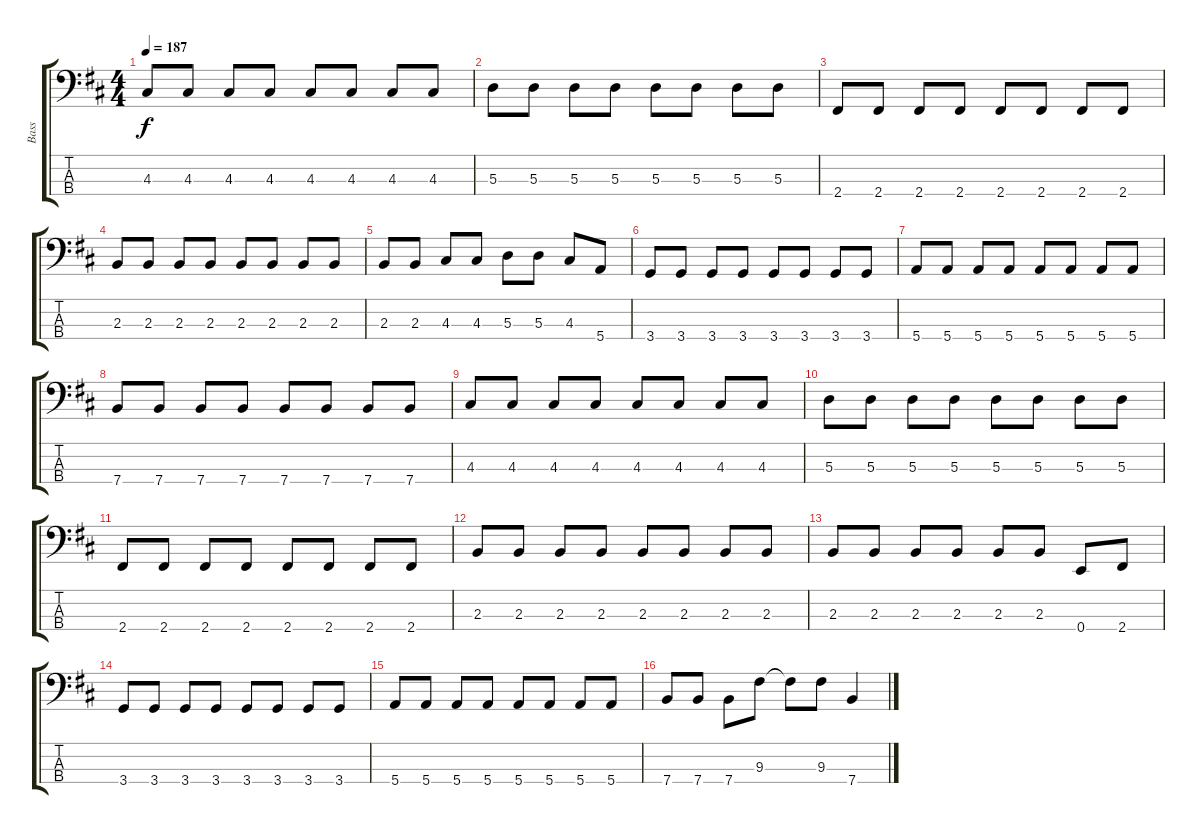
\track ("Bass" "Bass") {instrument overdrivenguitar}
\staff {score tabs}
\tuning (G2 D2 A1 E1) {hide}
\ts (4 4)
\tempo 187
\clef f4
\ks d
4.3.8{dy f} 4.3.8 4.3.8 4.3.8 4.3.8 4.3.8 4.3.8 4.3.8 |
5.3.8 5.3.8 5.3.8 5.3.8 5.3.8 5.3.8 5.3.8 5.3.8 |
2.4.8 2.4.8 2.4.8 2.4.8 2.4.8 2.4.8 2.4.8 2.4.8 |
2.3.8 2.3.8 2.3.8 2.3.8 2.3.8 2.3.8 2.3.8 2.3.8 |
2.3.8 2.3.8 4.3.8 4.3.8 5.3.8 5.3.8 4.3.8 5.4.8 |
3.4.8 3.4.8 3.4.8 3.4.8 3.4.8 3.4.8 3.4.8 3.4.8 |
5.4.8 5.4.8 5.4.8 5.4.8 5.4.8 5.4.8 5.4.8 5.4.8 |
7.4.8 7.4.8 7.4.8 7.4.8 7.4.8 7.4.8 7.4.8 7.4.8 |
4.3.8 4.3.8 4.3.8 4.3.8 4.3.8 4.3.8 4.3.8 4.3.8 |
5.3.8 5.3.8 5.3.8 5.3.8 5.3.8 5.3.8 5.3.8 5.3.8 |
2.4.8 2.4.8 2.4.8 2.4.8 2.4.8 2.4.8 2.4.8 2.4.8 |
2.3.8 2.3.8 2.3.8 2.3.8 2.3.8 2.3.8 2.3.8 2.3.8 |
2.3.8 2.3.8 2.3.8 2.3.8 2.3.8 2.3.8 0.4.8 2.4.8 |
3.4.8 3.4.8 3.4.8 3.4.8 3.4.8 3.4.8 3.4.8 3.4.8 |
5.4.8 5.4.8 5.4.8 5.4.8 5.4.8 5.4.8 5.4.8 5.4.8 |
7.4.8 7.4.8 7.4.8 9.3.8 9.3{t}.8 9.3.8 7.4.4
